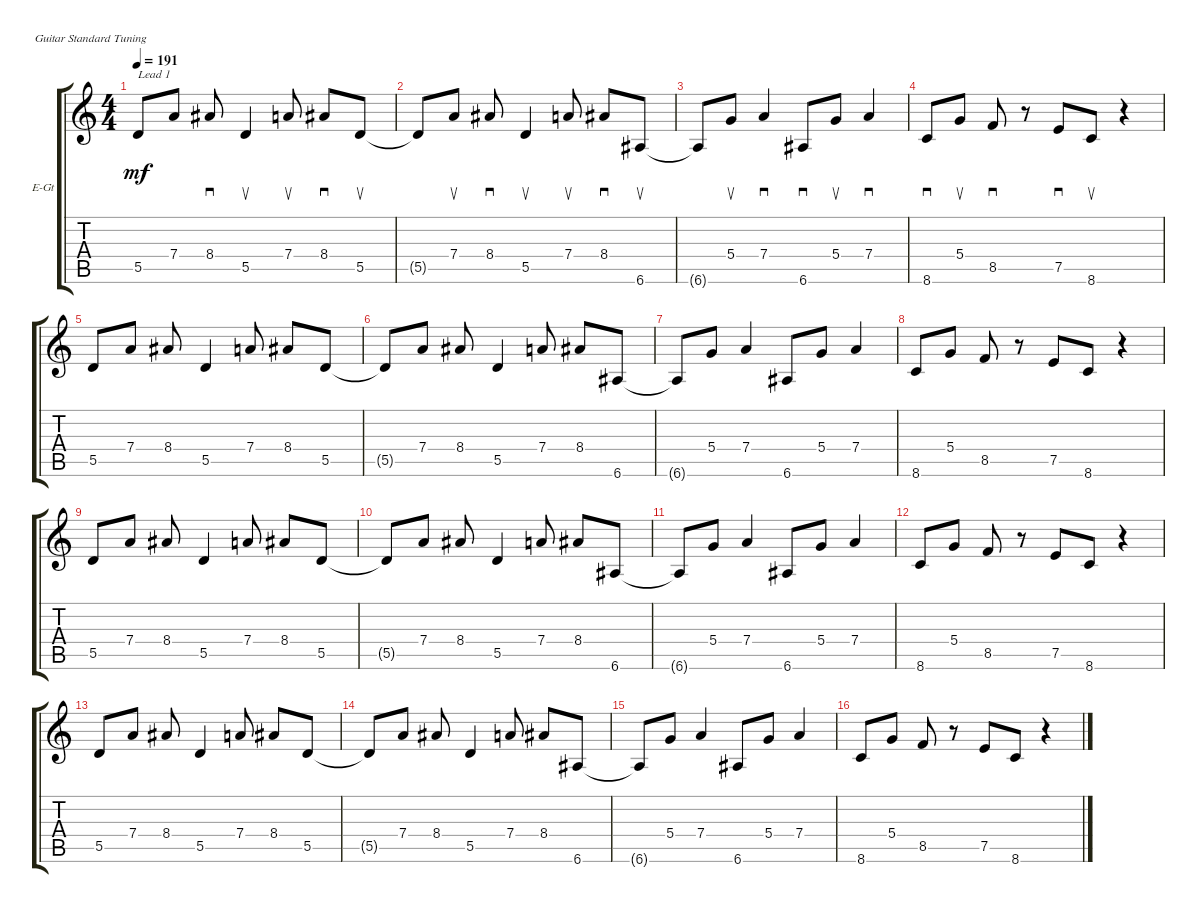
\defaultSystemsLayout 4
\bracketExtendMode groupsimilarinstruments
\firstSystemTrackNameOrientation horizontal
\otherSystemsTrackNameOrientation horizontal
\track ("Electric Guitar" "E-Gt") {instrument distortionguitar}
\staff {score tabs}
\tuning (E4 B3 G3 D3 A2 E2)
\ts (4 4)
\tempo 191
\clef g2
\ks c
5.5.8{txt "Lead 1" dy mf} 7.4.8 8.4.8{sd} 5.5.4{su} 7.4.8{su} 8.4.8{sd} 5.5.8{su} |
5.5{t}.8 7.4.8{su} 8.4.8{sd} 5.5.4{su} 7.4.8{su} 8.4.8{sd} 6.6.8{su} |
6.6{t}.8 5.4.8{su} 7.4.4{sd} 6.6.8{sd} 5.4.8{su} 7.4.4{sd} |
8.6.8{sd} 5.4.8{su} 8.5.8{sd} r.8 7.5.8{sd} 8.6.8{su} r.4 |
5.5.8 7.4.8 8.4.8 5.5.4 7.4.8 8.4.8 5.5.8 |
5.5{t}.8 7.4.8 8.4.8 5.5.4 7.4.8 8.4.8 6.6.8 |
6.6{t}.8 5.4.8 7.4.4 6.6.8 5.4.8 7.4.4 |
8.6.8 5.4.8 8.5.8 r.8 7.5.8 8.6.8 r.4 |
5.5.8 7.4.8 8.4.8 5.5.4 7.4.8 8.4.8 5.5.8 |
5.5{t}.8 7.4.8 8.4.8 5.5.4 7.4.8 8.4.8 6.6.8 |
6.6{t}.8 5.4.8 7.4.4 6.6.8 5.4.8 7.4.4 |
8.6.8 5.4.8 8.5.8 r.8 7.5.8 8.6.8 r.4 |
5.5.8 7.4.8 8.4.8 5.5.4 7.4.8 8.4.8 5.5.8 |
5.5{t}.8 7.4.8 8.4.8 5.5.4 7.4.8 8.4.8 6.6.8 |
6.6{t}.8 5.4.8 7.4.4 6.6.8 5.4.8 7.4.4 |
8.6.8 5.4.8 8.5.8 r.8 7.5.8 8.6.8 r.4
